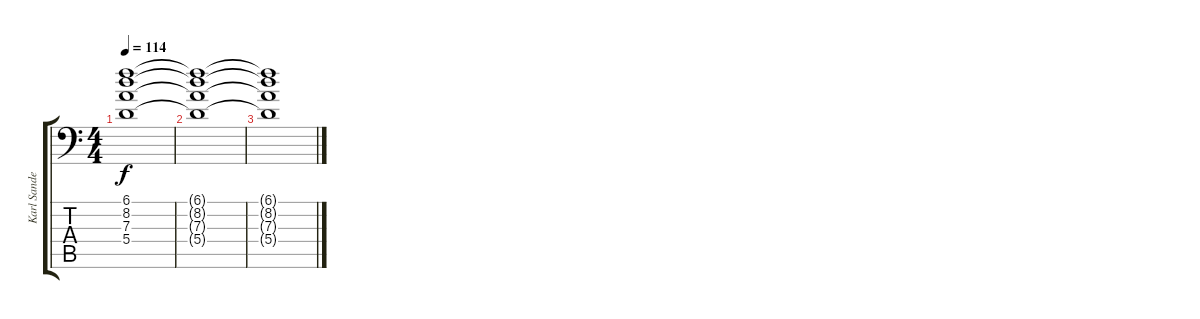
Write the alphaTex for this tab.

\track ("Karl Sanders " "Karl Sande") {instrument overdrivenguitar}
\staff {score tabs}
\tuning (B3 Gb3 D3 A2 E2 A1) {hide}
\ts (4 4)
\tempo 114
\clef f4
\ks c
(6.1{t} 8.2{t} 7.3{t} 5.4{t}).1{dy f} |
(6.1{t} 8.2{t} 7.3{t} 5.4{t}).1 |
(6.1{t} 8.2{t} 7.3{t} 5.4{t}).1
